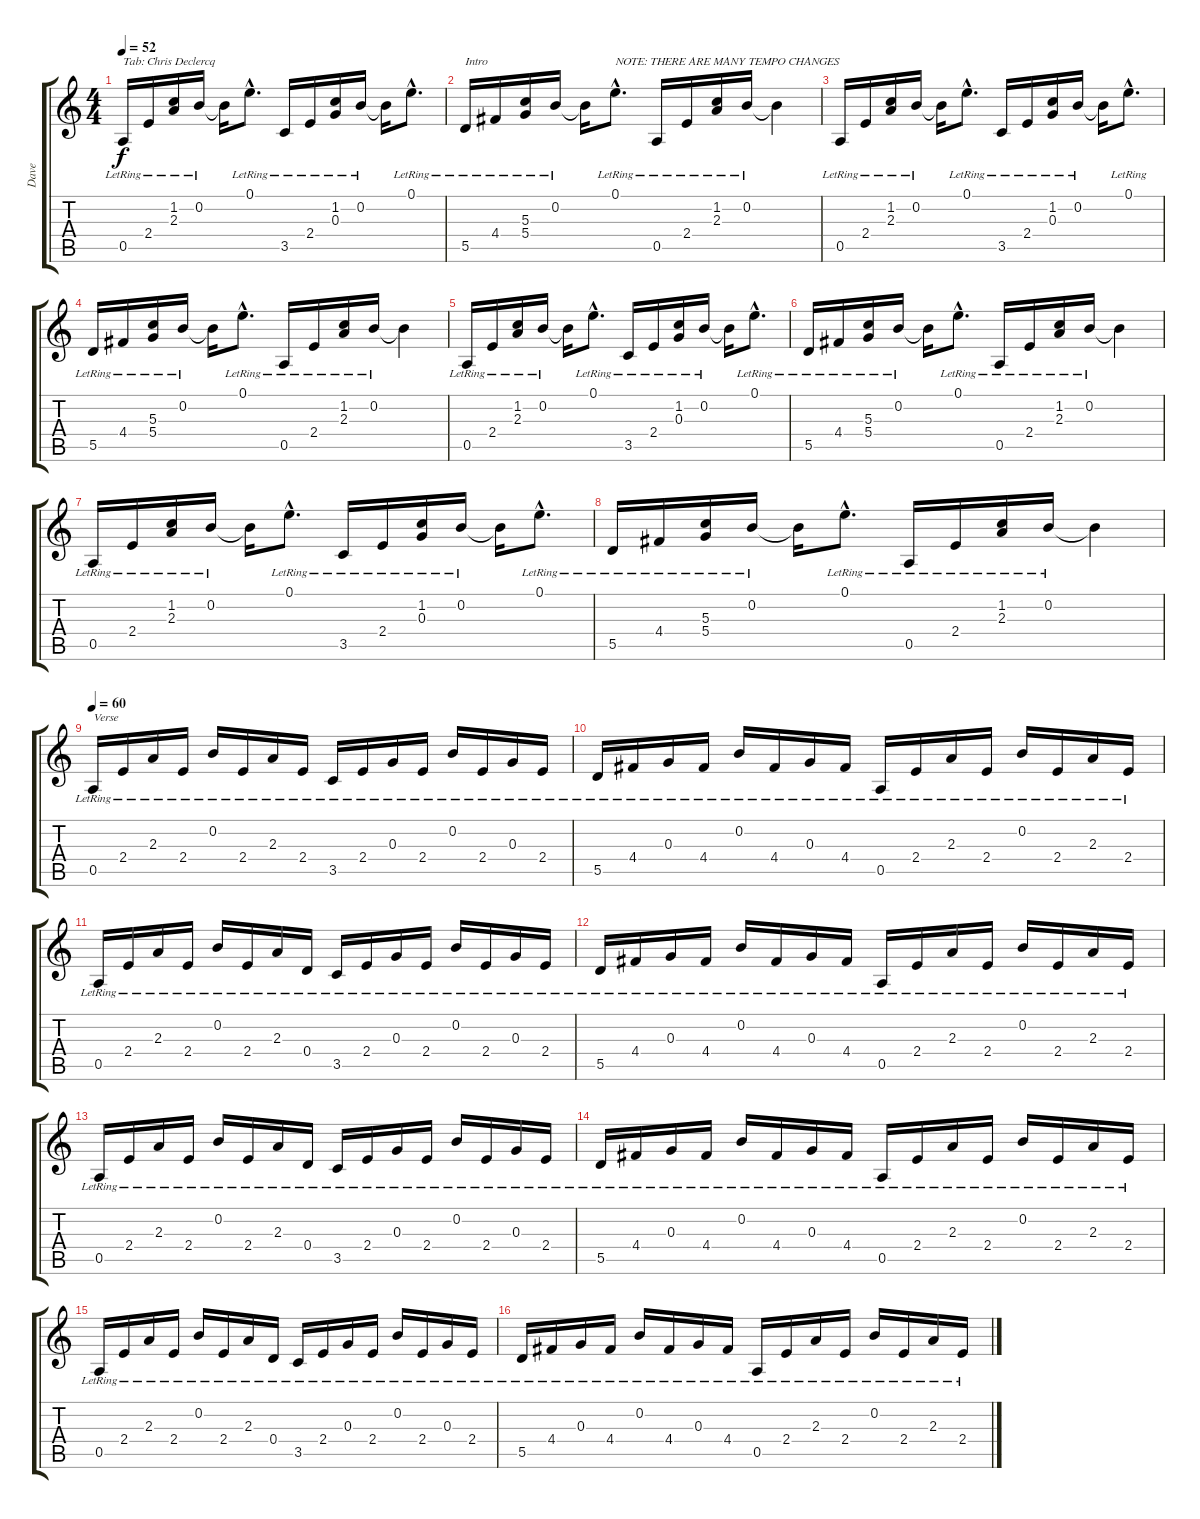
\track ("Dave" "Dave") {instrument electricguitarclean}
\staff {score tabs}
\tuning (E4 B3 G3 D3 A2 E2) {hide}
\ts (4 4)
\tempo 52
\clef g2
\ks c
0.5{lr}.16{txt "Tab: Chris Declercq" dy f instrument electricguitarclean} 2.4{lr}.16 (1.2{lr} 2.3{lr}).16 0.2{lr}.16 0.2{t}.16 0.1{hac lr}.8{d} 3.5{lr}.16 2.4{lr}.16 (1.2{lr} 0.3{lr}).16 0.2{lr}.16 0.2{t}.16 0.1{hac lr}.8{d} |
5.5{lr}.16{txt "Intro"} 4.4{lr}.16 (5.3{lr} 5.4{lr}).16 0.2{lr}.16 0.2{t}.16 0.1{hac lr}.8{d txt "NOTE: THERE ARE MANY TEMPO CHANGES"} 0.5{lr}.16 2.4{lr}.16 (1.2{lr} 2.3{lr}).16 0.2{lr}.16 0.2{t}.4 |
0.5{lr}.16 2.4{lr}.16 (1.2{lr} 2.3{lr}).16 0.2{lr}.16 0.2{t}.16 0.1{hac lr}.8{d} 3.5{lr}.16 2.4{lr}.16 (1.2{lr} 0.3{lr}).16 0.2{lr}.16 0.2{t}.16 0.1{hac lr}.8{d} |
5.5{lr}.16 4.4{lr}.16 (5.3{lr} 5.4{lr}).16 0.2{lr}.16 0.2{t}.16 0.1{hac lr}.8{d} 0.5{lr}.16 2.4{lr}.16 (1.2{lr} 2.3{lr}).16 0.2{lr}.16 0.2{t}.4 |
0.5{lr}.16 2.4{lr}.16 (1.2{lr} 2.3{lr}).16 0.2{lr}.16 0.2{t}.16 0.1{hac lr}.8{d} 3.5{lr}.16 2.4{lr}.16 (1.2{lr} 0.3{lr}).16 0.2{lr}.16 0.2{t}.16 0.1{hac lr}.8{d} |
5.5{lr}.16 4.4{lr}.16 (5.3{lr} 5.4{lr}).16 0.2{lr}.16 0.2{t}.16 0.1{hac lr}.8{d} 0.5{lr}.16 2.4{lr}.16 (1.2{lr} 2.3{lr}).16 0.2{lr}.16 0.2{t}.4 |
0.5{lr}.16 2.4{lr}.16 (1.2{lr} 2.3{lr}).16 0.2{lr}.16 0.2{t}.16 0.1{hac lr}.8{d} 3.5{lr}.16 2.4{lr}.16 (1.2{lr} 0.3{lr}).16 0.2{lr}.16 0.2{t}.16 0.1{hac lr}.8{d} |
5.5{lr}.16 4.4{lr}.16 (5.3{lr} 5.4{lr}).16 0.2{lr}.16 0.2{t}.16 0.1{hac lr}.8{d} 0.5{lr}.16 2.4{lr}.16 (1.2{lr} 2.3{lr}).16 0.2{lr}.16 0.2{t}.4 |
\tempo 60
0.5{lr}.16{txt "Verse"} 2.4{lr}.16 2.3{lr}.16 2.4{lr}.16 0.2{lr}.16 2.4{lr}.16 2.3{lr}.16 2.4{lr}.16 3.5{lr}.16 2.4{lr}.16 0.3{lr}.16 2.4{lr}.16 0.2{lr}.16 2.4{lr}.16 0.3{lr}.16 2.4{lr}.16 |
5.5{lr}.16 4.4{lr}.16 0.3{lr}.16 4.4{lr}.16 0.2{lr}.16 4.4{lr}.16 0.3{lr}.16 4.4{lr}.16 0.5{lr}.16 2.4{lr}.16 2.3{lr}.16 2.4{lr}.16 0.2{lr}.16 2.4{lr}.16 2.3{lr}.16 2.4{lr}.16 |
0.5{lr}.16 2.4{lr}.16 2.3{lr}.16 2.4{lr}.16 0.2{lr}.16 2.4{lr}.16 2.3{lr}.16 0.4{lr}.16 3.5{lr}.16 2.4{lr}.16 0.3{lr}.16 2.4{lr}.16 0.2{lr}.16 2.4{lr}.16 0.3{lr}.16 2.4{lr}.16 |
5.5{lr}.16 4.4{lr}.16 0.3{lr}.16 4.4{lr}.16 0.2{lr}.16 4.4{lr}.16 0.3{lr}.16 4.4{lr}.16 0.5{lr}.16 2.4{lr}.16 2.3{lr}.16 2.4{lr}.16 0.2{lr}.16 2.4{lr}.16 2.3{lr}.16 2.4{lr}.16 |
0.5{lr}.16 2.4{lr}.16 2.3{lr}.16 2.4{lr}.16 0.2{lr}.16 2.4{lr}.16 2.3{lr}.16 0.4{lr}.16 3.5{lr}.16 2.4{lr}.16 0.3{lr}.16 2.4{lr}.16 0.2{lr}.16 2.4{lr}.16 0.3{lr}.16 2.4{lr}.16 |
5.5{lr}.16 4.4{lr}.16 0.3{lr}.16 4.4{lr}.16 0.2{lr}.16 4.4{lr}.16 0.3{lr}.16 4.4{lr}.16 0.5{lr}.16 2.4{lr}.16 2.3{lr}.16 2.4{lr}.16 0.2{lr}.16 2.4{lr}.16 2.3{lr}.16 2.4{lr}.16 |
0.5{lr}.16 2.4{lr}.16 2.3{lr}.16 2.4{lr}.16 0.2{lr}.16 2.4{lr}.16 2.3{lr}.16 0.4{lr}.16 3.5{lr}.16 2.4{lr}.16 0.3{lr}.16 2.4{lr}.16 0.2{lr}.16 2.4{lr}.16 0.3{lr}.16 2.4{lr}.16 |
5.5{lr}.16 4.4{lr}.16 0.3{lr}.16 4.4{lr}.16 0.2{lr}.16 4.4{lr}.16 0.3{lr}.16 4.4{lr}.16 0.5{lr}.16 2.4{lr}.16 2.3{lr}.16 2.4{lr}.16 0.2{lr}.16 2.4{lr}.16 2.3{lr}.16 2.4{lr}.16
